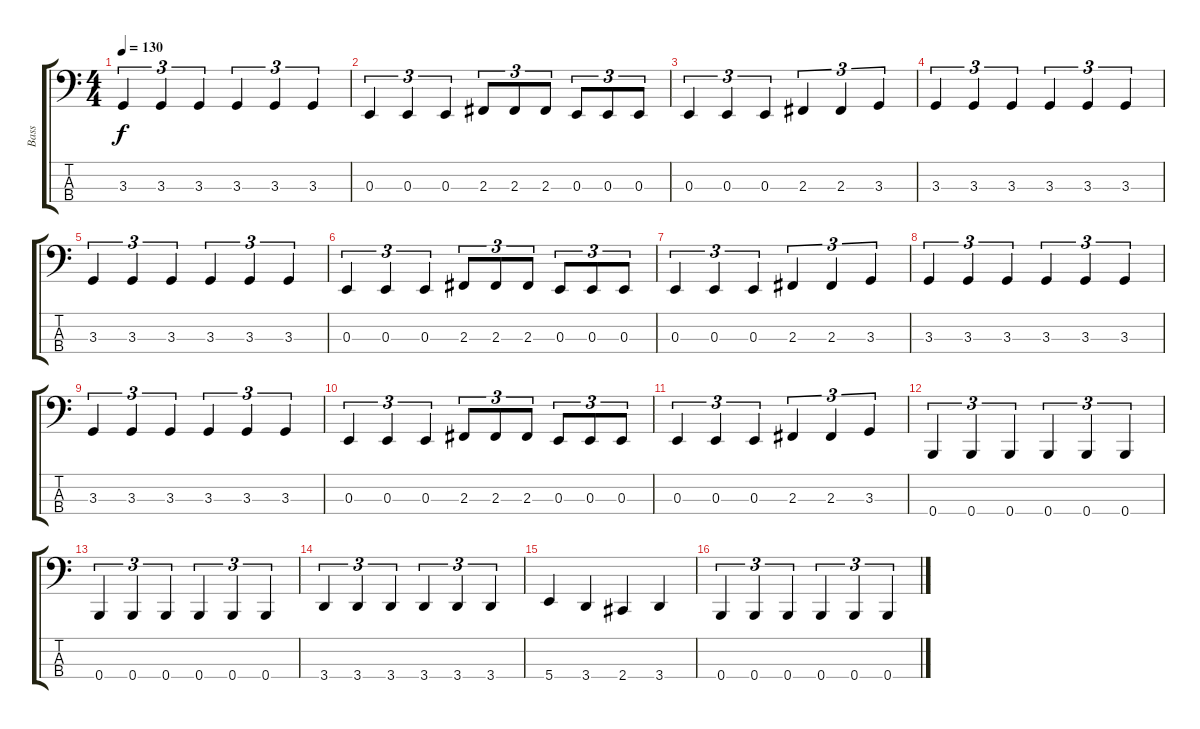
\track ("Bass" "Bass") {instrument electricbasspick}
\staff {score tabs}
\tuning (D2 A1 E1 B0) {hide}
\ts (4 4)
\tempo 130
\clef f4
\ks c
3.3.4{tu (3 2) dy f} 3.3.4{tu (3 2)} 3.3.4{tu (3 2)} 3.3.4{tu (3 2)} 3.3.4{tu (3 2)} 3.3.4{tu (3 2)} |
0.3.4{tu (3 2)} 0.3.4{tu (3 2)} 0.3.4{tu (3 2)} 2.3.8{tu (3 2)} 2.3.8{tu (3 2)} 2.3.8{tu (3 2)} 0.3.8{tu (3 2)} 0.3.8{tu (3 2)} 0.3.8{tu (3 2)} |
0.3.4{tu (3 2)} 0.3.4{tu (3 2)} 0.3.4{tu (3 2)} 2.3.4{tu (3 2)} 2.3.4{tu (3 2)} 3.3.4{tu (3 2)} |
3.3.4{tu (3 2)} 3.3.4{tu (3 2)} 3.3.4{tu (3 2)} 3.3.4{tu (3 2)} 3.3.4{tu (3 2)} 3.3.4{tu (3 2)} |
3.3.4{tu (3 2)} 3.3.4{tu (3 2)} 3.3.4{tu (3 2)} 3.3.4{tu (3 2)} 3.3.4{tu (3 2)} 3.3.4{tu (3 2)} |
0.3.4{tu (3 2)} 0.3.4{tu (3 2)} 0.3.4{tu (3 2)} 2.3.8{tu (3 2)} 2.3.8{tu (3 2)} 2.3.8{tu (3 2)} 0.3.8{tu (3 2)} 0.3.8{tu (3 2)} 0.3.8{tu (3 2)} |
0.3.4{tu (3 2)} 0.3.4{tu (3 2)} 0.3.4{tu (3 2)} 2.3.4{tu (3 2)} 2.3.4{tu (3 2)} 3.3.4{tu (3 2)} |
3.3.4{tu (3 2)} 3.3.4{tu (3 2)} 3.3.4{tu (3 2)} 3.3.4{tu (3 2)} 3.3.4{tu (3 2)} 3.3.4{tu (3 2)} |
3.3.4{tu (3 2)} 3.3.4{tu (3 2)} 3.3.4{tu (3 2)} 3.3.4{tu (3 2)} 3.3.4{tu (3 2)} 3.3.4{tu (3 2)} |
0.3.4{tu (3 2)} 0.3.4{tu (3 2)} 0.3.4{tu (3 2)} 2.3.8{tu (3 2)} 2.3.8{tu (3 2)} 2.3.8{tu (3 2)} 0.3.8{tu (3 2)} 0.3.8{tu (3 2)} 0.3.8{tu (3 2)} |
0.3.4{tu (3 2)} 0.3.4{tu (3 2)} 0.3.4{tu (3 2)} 2.3.4{tu (3 2)} 2.3.4{tu (3 2)} 3.3.4{tu (3 2)} |
0.4.4{tu (3 2)} 0.4.4{tu (3 2)} 0.4.4{tu (3 2)} 0.4.4{tu (3 2)} 0.4.4{tu (3 2)} 0.4.4{tu (3 2)} |
0.4.4{tu (3 2)} 0.4.4{tu (3 2)} 0.4.4{tu (3 2)} 0.4.4{tu (3 2)} 0.4.4{tu (3 2)} 0.4.4{tu (3 2)} |
3.4.4{tu (3 2)} 3.4.4{tu (3 2)} 3.4.4{tu (3 2)} 3.4.4{tu (3 2)} 3.4.4{tu (3 2)} 3.4.4{tu (3 2)} |
5.4.4 3.4.4 2.4.4 3.4.4 |
0.4.4{tu (3 2)} 0.4.4{tu (3 2)} 0.4.4{tu (3 2)} 0.4.4{tu (3 2)} 0.4.4{tu (3 2)} 0.4.4{tu (3 2)}
